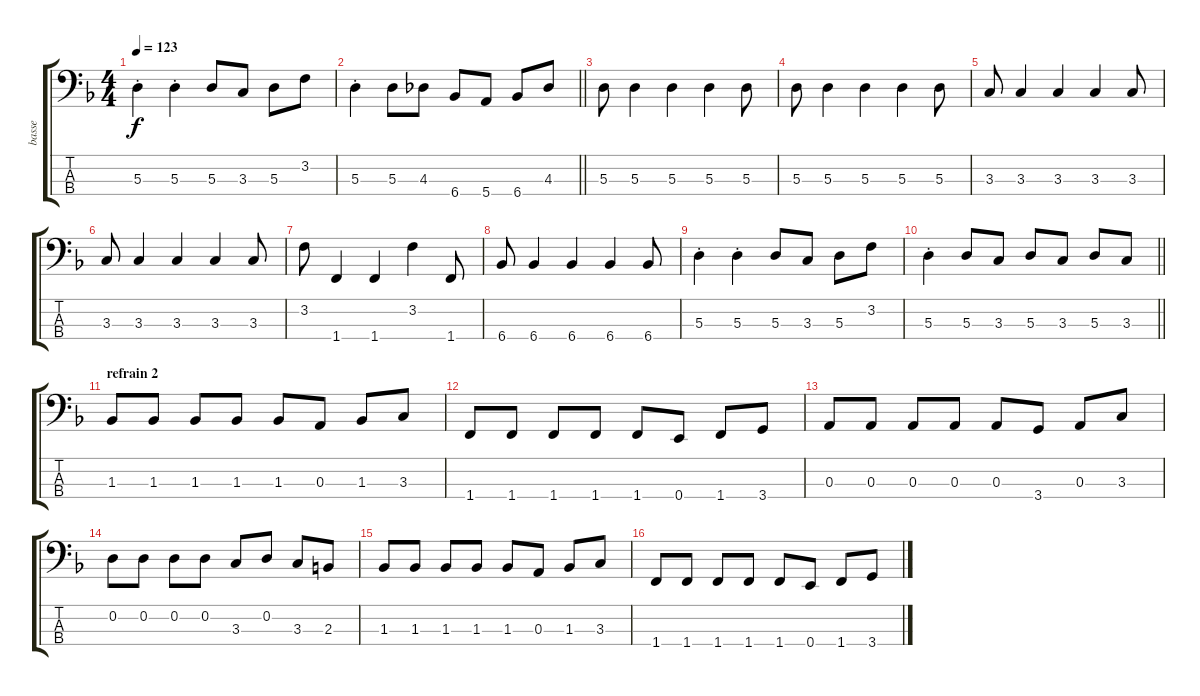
\track ("basse" "basse") {instrument electricbassfinger}
\staff {score tabs}
\tuning (G2 D2 A1 E1) {hide}
\ts (4 4)
\tempo 123
\clef f4
\ks dminor
5.3{st}.4{dy f} 5.3{st}.4 5.3.8 3.3.8 5.3.8 3.2.8 |
\barLineRight lightlight
5.3{st}.4 5.3.8 4.3.8 6.4.8 5.4.8 6.4.8 4.3.8 |
5.3.8 5.3.4 5.3.4 5.3.4 5.3.8 |
5.3.8 5.3.4 5.3.4 5.3.4 5.3.8 |
3.3.8 3.3.4 3.3.4 3.3.4 3.3.8 |
3.3.8 3.3.4 3.3.4 3.3.4 3.3.8 |
3.2.8 1.4.4 1.4.4 3.2.4 1.4.8 |
6.4.8 6.4.4 6.4.4 6.4.4 6.4.8 |
5.3{st}.4 5.3{st}.4 5.3.8 3.3.8 5.3.8 3.2.8 |
\barLineRight lightlight
5.3{st}.4 5.3.8 3.3.8 5.3.8 3.3.8 5.3.8 3.3.8 |
\section ("" "refrain 2")
1.3.8 1.3.8 1.3.8 1.3.8 1.3.8 0.3.8 1.3.8 3.3.8 |
1.4.8 1.4.8 1.4.8 1.4.8 1.4.8 0.4.8 1.4.8 3.4.8 |
0.3.8 0.3.8 0.3.8 0.3.8 0.3.8 3.4.8 0.3.8 3.3.8 |
0.2.8 0.2.8 0.2.8 0.2.8 3.3.8 0.2.8 3.3.8 2.3.8 |
1.3.8 1.3.8 1.3.8 1.3.8 1.3.8 0.3.8 1.3.8 3.3.8 |
1.4.8 1.4.8 1.4.8 1.4.8 1.4.8 0.4.8 1.4.8 3.4.8
